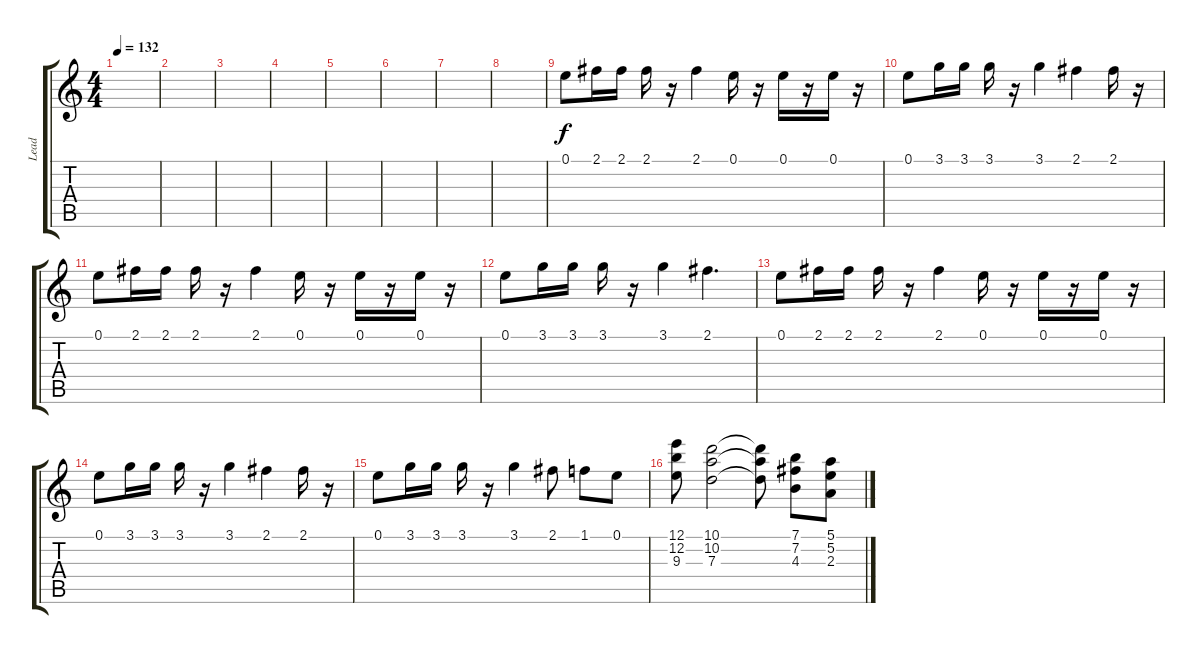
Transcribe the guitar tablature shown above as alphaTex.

\track ("Lead" "Lead") {instrument distortionguitar}
\staff {score tabs}
\tuning (E4 B3 G3 D3 A2 E2) {hide}
\ts (4 4)
\tempo 132
\clef g2
\ks c
|
|
|
|
|
|
|
|
0.1.8 2.1.16 2.1.16 2.1.16 r.16 2.1.4 0.1.16 r.16 0.1.16 r.16 0.1.16 r.16 |
0.1.8 3.1.16 3.1.16 3.1.16 r.16 3.1.4 2.1.4 2.1.16 r.16 |
0.1.8 2.1.16 2.1.16 2.1.16 r.16 2.1.4 0.1.16 r.16 0.1.16 r.16 0.1.16 r.16 |
0.1.8 3.1.16 3.1.16 3.1.16 r.16 3.1.4 2.1.4{d} |
0.1.8 2.1.16 2.1.16 2.1.16 r.16 2.1.4 0.1.16 r.16 0.1.16 r.16 0.1.16 r.16 |
0.1.8 3.1.16 3.1.16 3.1.16 r.16 3.1.4 2.1.4 2.1.16 r.16 |
0.1.8 3.1.16 3.1.16 3.1.16 r.16 3.1.4 2.1.8 1.1.8 0.1.8 |
(12.1 12.2 9.3).8 (10.1 10.2 7.3).2 (10.1{t} 10.2{t} 7.3{t}).8 (7.1 7.2 4.3).8 (5.1 5.2 2.3).8
